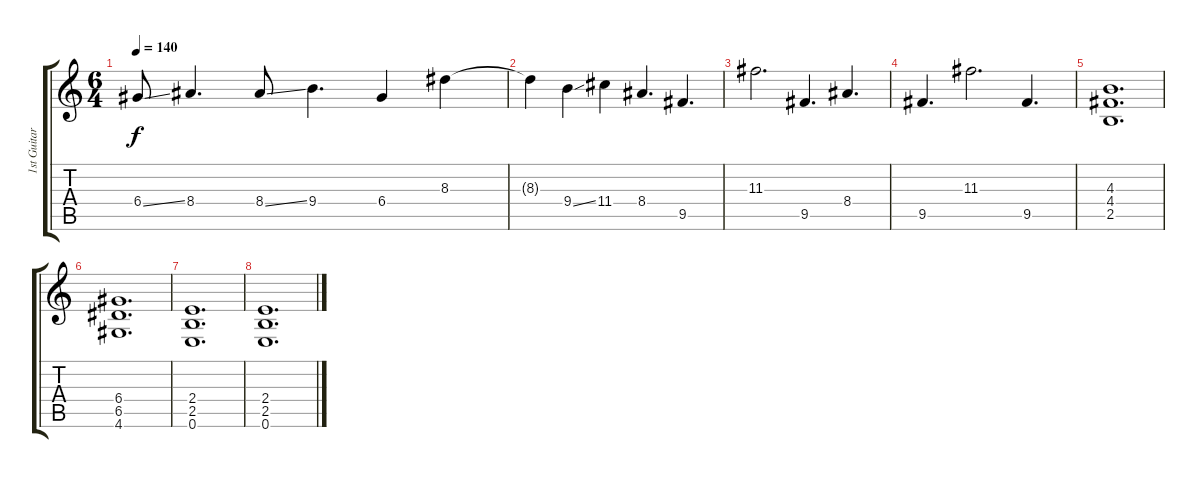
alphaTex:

\track ("1st Guitar" "1st Guitar") {instrument distortionguitar}
\staff {score tabs}
\tuning (E4 B3 G3 D3 A2 E2) {hide}
\ts (6 4)
\tempo 140
\clef g2
\ks c
6.4{ss}.8{dy f} 8.4.4{d} 8.4{ss}.8 9.4.4{d} 6.4.4 8.3.4 |
8.3{t}.4 9.4{ss}.4 11.4.4 8.4.4{d} 9.5.4{d} |
11.3.2{d} 9.5.4{d} 8.4.4{d} |
9.5.4{d} 11.3.2{d} 9.5.4{d} |
(4.3 4.4 2.5).1{d} |
(6.4 6.5 4.6).1{d} |
(2.4 2.5 0.6).1{d} |
(2.4 2.5 0.6).1{d}
